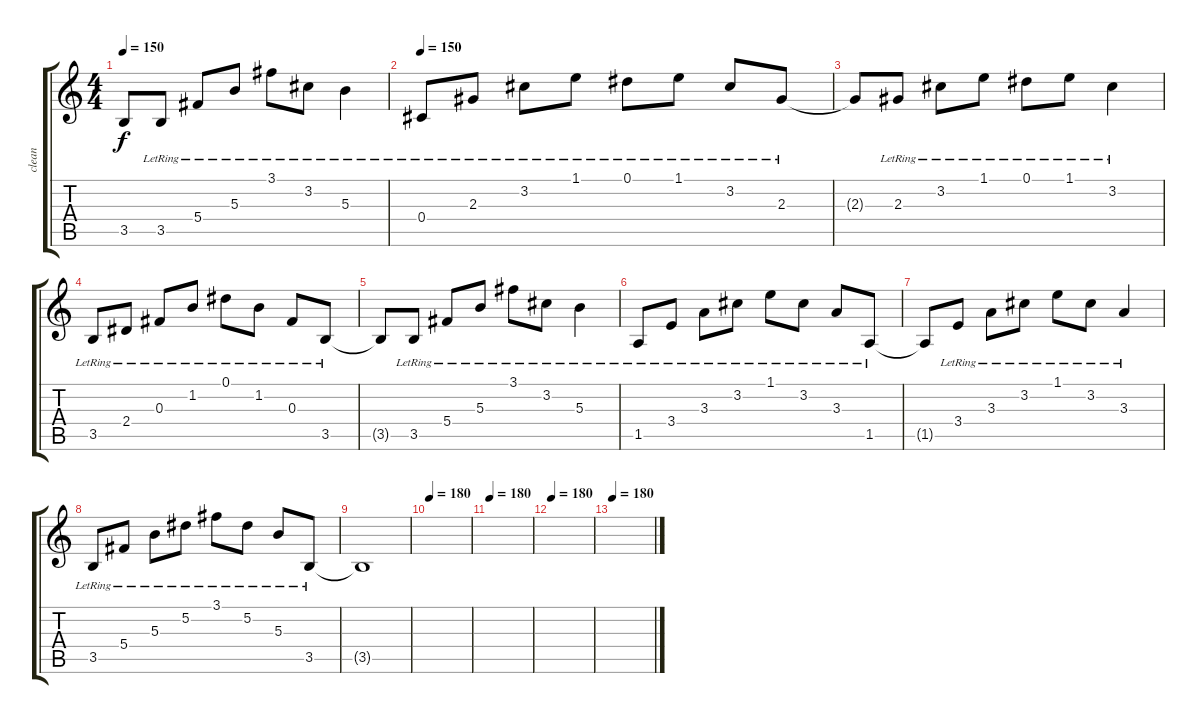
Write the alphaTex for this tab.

\track ("clean" "clean") {instrument acousticguitarsteel}
\staff {score tabs}
\tuning (Eb4 Bb3 Gb3 Db3 Ab2 Eb2) {hide}
\ts (4 4)
\tempo 150
\clef g2
\ks c
3.5{t}.8{dy f} 3.5{lr}.8 5.4{lr}.8 5.3{lr}.8 3.1{lr}.8 3.2{lr}.8 5.3{lr}.4 |
\tempo 150
0.4{lr}.8 2.3{lr}.8 3.2{lr}.8 1.1{lr}.8 0.1{lr}.8 1.1{lr}.8 3.2{lr}.8 2.3{lr}.8 |
2.3{t}.8 2.3{lr}.8 3.2{lr}.8 1.1{lr}.8 0.1{lr}.8 1.1{lr}.8 3.2{lr}.4 |
3.5{lr}.8 2.4{lr}.8 0.3{lr}.8 1.2{lr}.8 0.1{lr}.8 1.2{lr}.8 0.3{lr}.8 3.5{lr}.8 |
3.5{t}.8 3.5{lr}.8 5.4{lr}.8 5.3{lr}.8 3.1{lr}.8 3.2{lr}.8 5.3{lr}.4 |
1.5{lr}.8 3.4{lr}.8 3.3{lr}.8 3.2{lr}.8 1.1{lr}.8 3.2{lr}.8 3.3{lr}.8 1.5{lr}.8 |
1.5{t}.8 3.4{lr}.8 3.3{lr}.8 3.2{lr}.8 1.1{lr}.8 3.2{lr}.8 3.3{lr}.4 |
3.5{lr}.8 5.4{lr}.8 5.3{lr}.8 5.2{lr}.8 3.1{lr}.8 5.2{lr}.8 5.3{lr}.8 3.5{lr}.8 |
3.5{t}.1 |
\tempo 180
|
\tempo 180
|
\tempo 180
|
\tempo 180
